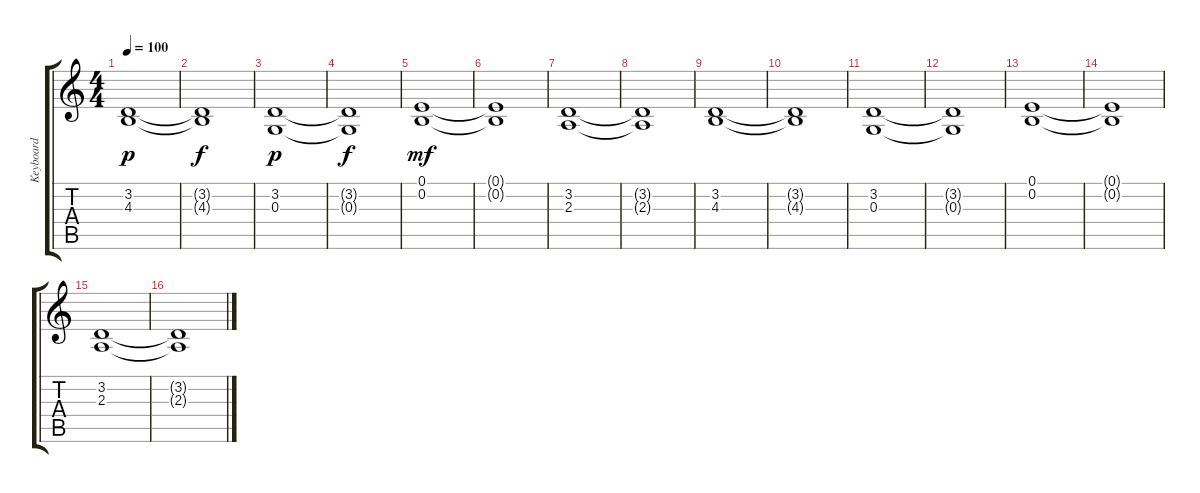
\track ("Keyboard" "Keyboard") {instrument drawbarorgan}
\staff {score tabs}
\tuning (E4 B3 G3 D3 A2 E2) {hide}
\ts (4 4)
\tempo 100
\clef g2
\ks c
(3.2 4.3).1{dy p} |
(3.2{t} 4.3{t}).1{dy f} |
(3.2 0.3).1{dy p} |
(3.2{t} 0.3{t}).1{dy f} |
(0.1 0.2).1{dy mf} |
(0.1{t} 0.2{t}).1 |
(3.2 2.3).1 |
(3.2{t} 2.3{t}).1 |
(3.2 4.3).1 |
(3.2{t} 4.3{t}).1 |
(3.2 0.3).1 |
(3.2{t} 0.3{t}).1 |
(0.1 0.2).1 |
(0.1{t} 0.2{t}).1 |
(3.2 2.3).1 |
(3.2{t} 2.3{t}).1
